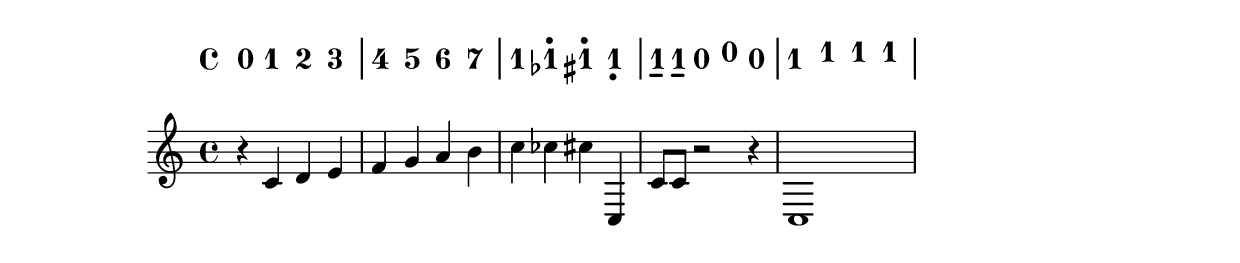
\version "2.18.2"

#(define Jianpu_rest_engraver
   (make-engraver
    (acknowledgers
     ((rest-interface engraver grob source-engraver)
      ;; make sure \omit is not in effect (stencil is not #f)
      (if (ly:grob-property-data grob 'stencil)
          (ly:grob-set-property! grob 'stencil
            (grob-interpret-markup grob
              (markup #:musicglyph "zero"))))
      ;; TODO: modify stencil based on rest duration
      ;; (dur-log (ly:grob-property grob 'duration-log))
      ))))

#(define Jianpu_note_head_engraver
   (make-engraver
    (acknowledgers
     ((note-head-interface engraver grob source-engraver)
      ;; make sure \omit is not in effect (stencil is not #f)
      (if (ly:grob-property-data grob 'stencil)
          (let* ((context (ly:translator-context engraver))
                 (tonic-pitch (ly:context-property context 'tonic))
                 (tonic-number (ly:pitch-notename tonic-pitch))
                 (grob-pitch (ly:event-property (event-cause grob) 'pitch))
                 (grob-number (ly:pitch-notename grob-pitch))
                 (jianpu-number (+ 1 (modulo (- grob-number tonic-number) 7)))
                 (glyph-string
                  (case jianpu-number
                    ((1) "one")
                    ((2) "two")
                    ((3) "three")
                    ((4) "four")
                    ((5) "five")
                    ((6) "six")
                    ((7) "seven")))
                 (number-stencil
                  (grob-interpret-markup grob
                    (markup #:musicglyph glyph-string)))

                 ;; TODO: currently only accurate with major keys, need to change
                 ;; note-to-number mapping based on the mode (major, minor, etc.)
                 (key-alts (ly:context-property context 'keySignature))

                 ;; TODO: based on duration-log, modify stencil to
                 ;; indicate note duration
                 (dur-log (ly:grob-property grob 'duration-log))

                 ;; TODO: based on octave, modify stencil to add
                 ;; dots above or below
                 (octave (ly:pitch-octave grob-pitch))
                 (dot (make-circle-stencil 0.3 0 #t))
                 )
            ;; (display jianpu-number) (newline)

            ;; set the stencil for the note head grob
            (ly:grob-set-property! grob 'stencil number-stencil)
            ))))))


notedot=\markup{\hspace #0.5 \draw-circle #0.3 #0 ##t}

jianpuStem=\markup{ \override #'(thickness . 3) \draw-line #'(1 . 0)}

jianpuRestBar={
  \once \override Rest.Y-offset = #-0.3
  \once \override Rest.stencil = #ly:text-interface::print
  \once \override Rest.text = #(markup #:musicglyph "rests.1")
}

jianpuNoteBar={
  \once \override NoteHead.Y-offset = #-0.3
  \once \override NoteHead.stencil = #ly:text-interface::print
  \once \override NoteHead.text = #(markup #:musicglyph "rests.1")
}

\score {
  <<
    \new Staff \with {
      \consists \Jianpu_note_head_engraver
      \consists \Jianpu_rest_engraver
      \override Clef.stencil = ##f

      \remove Staff_symbol_engraver
      \override StaffSymbol.line-count = #0
      \override BarLine.bar-extent = #'(-2 . 2)
      \override Staff.TimeSignature.style = #'numbered
      \override Staff.Stem.transparent = ##t
      \override Stem.length = #0
      \override Rest.Y-offset = #-1
      \override NoteHead.Y-offset = #-1
      \override Beam.transparent = ##t
      \override Stem.direction = #UP
      \override Beam.beam-thickness = #0
      \override Beam.length-fraction = #0
      \override Tie.staff-position = #2.5
      \override TupletBracket.bracket-visibility = ##t
      \tupletUp
      \hide Stem
      \hide Beam
    }
    \new Voice {
      \key c \major
      r4 c'4 d'4 e'4
      f'4 g'4 a'4 b'4

      c''4
      ces''4^\notedot
      cis''4^\notedot
      c4_\notedot

      c'8_\jianpuStem
      c'8_\jianpuStem
      r4
      \jianpuRestBar
      r4
      r4
      |
      c4
      \jianpuNoteBar
      c4
      \jianpuNoteBar
      c4
      \jianpuNoteBar
      c4
    }
    \new Staff {
      r4 c'4 d'4 e'4 f'4 g'4 a'4 b'4 c''4 ces''4 cis''4 c4 c'8c'8 r2 r4 | c1
    }
  >>
}